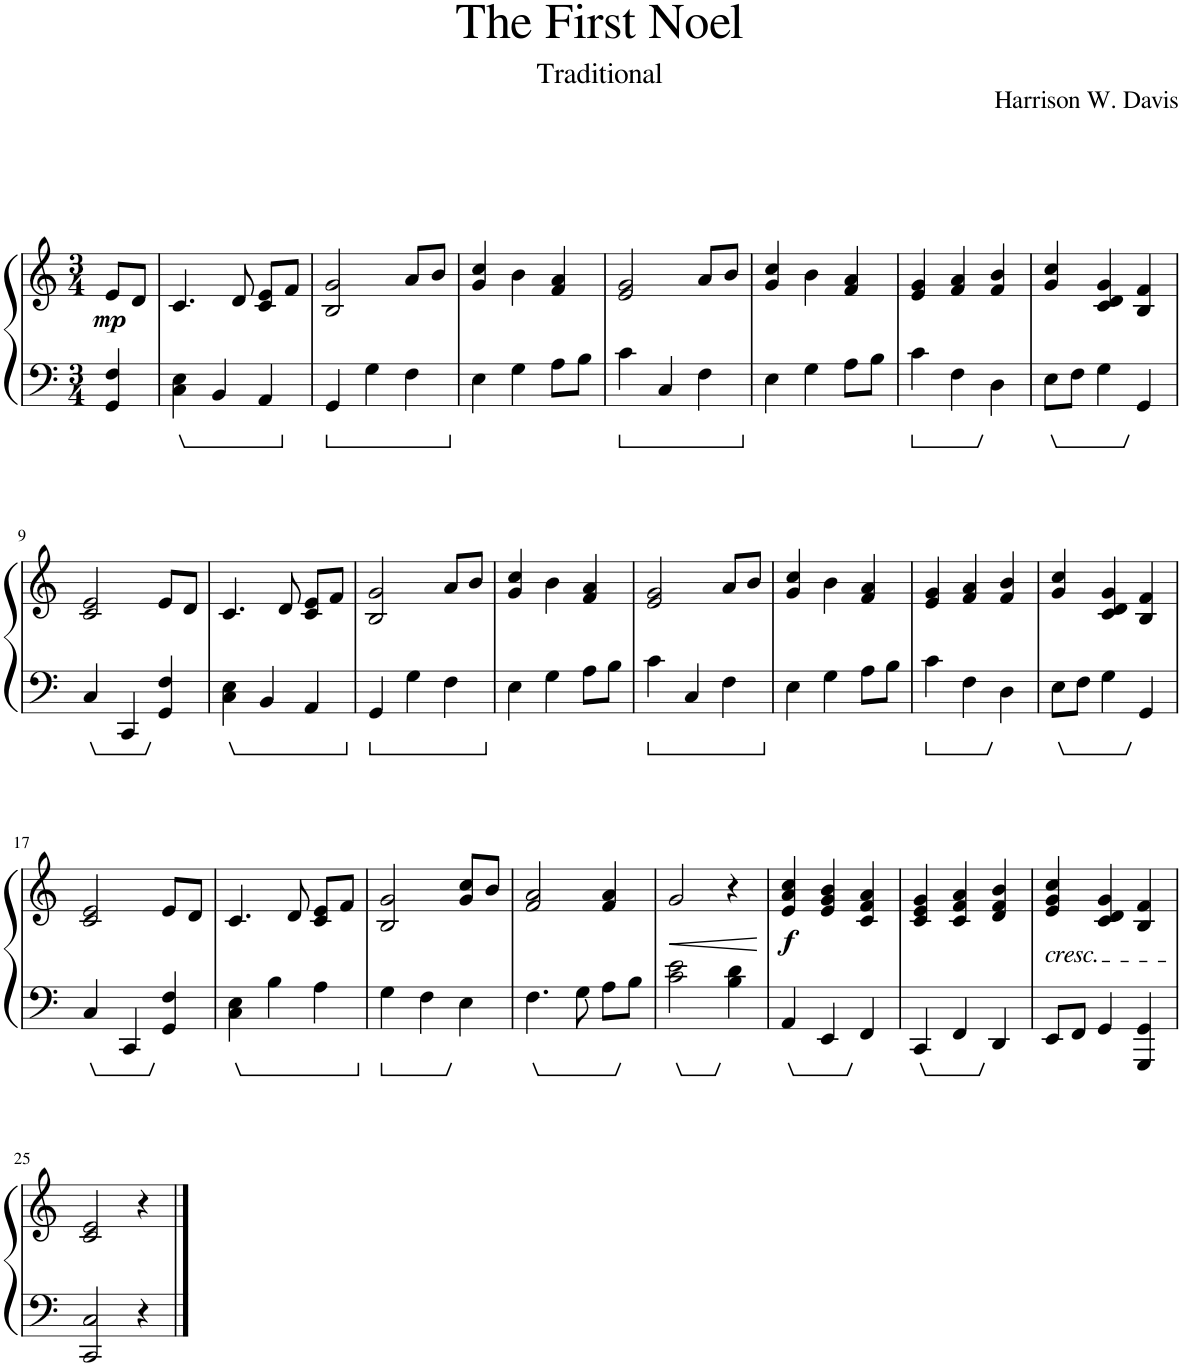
**kern	**kern	**dynam
*part1	*part1	*part1
*staff2	*staff1	*staff1/2
*I"Piano	*	*
*I'Pno.	*	*
*clefF4	*clefG2	*
*k[]	*k[]	*
*M3/4	*M3/4	*
=1	=1	=1
!	!	!LO:DY:b
4GG/ 4F/	8e/L	mp
.	8d/J	.
=2	=2	=2
4C\ 4E\	4.c/	.
4BB/	.	.
.	8d/	.
4AA/	8c/ 8e/L	.
.	8f/J	.
=3	=3	=3
4GG/	2B/ 2g/	.
4G\	.	.
4F\	8a/L	.
.	8b/J	.
=4	=4	=4
4E\	4g/ 4cc/	.
4G\	4b\	.
8A\L	4f/ 4a/	.
8B\J	.	.
=5	=5	=5
4c\	2e/ 2g/	.
4C/	.	.
4F\	8a/L	.
.	8b/J	.
=6	=6	=6
4E\	4g/ 4cc/	.
4G\	4b\	.
8A\L	4f/ 4a/	.
8B\J	.	.
=7	=7	=7
4c\	4e/ 4g/	.
4F\	4f/ 4a/	.
4D\	4f/ 4b/	.
=8	=8	=8
8E\L	4g/ 4cc/	.
8F\J	.	.
4G\	4c/ 4d/ 4g/	.
4GG/	4B/ 4f/	.
!!LO:LB:g=z
=9	=9	=9
4C/	2c/ 2e/	.
4CC/	.	.
4GG/ 4F/	8e/L	.
.	8d/J	.
=10	=10	=10
4C\ 4E\	4.c/	.
4BB/	.	.
.	8d/	.
4AA/	8c/ 8e/L	.
.	8f/J	.
=11	=11	=11
4GG/	2B/ 2g/	.
4G\	.	.
4F\	8a/L	.
.	8b/J	.
=12	=12	=12
4E\	4g/ 4cc/	.
4G\	4b\	.
8A\L	4f/ 4a/	.
8B\J	.	.
=13	=13	=13
4c\	2e/ 2g/	.
4C/	.	.
4F\	8a/L	.
.	8b/J	.
=14	=14	=14
4E\	4g/ 4cc/	.
4G\	4b\	.
8A\L	4f/ 4a/	.
8B\J	.	.
=15	=15	=15
4c\	4e/ 4g/	.
4F\	4f/ 4a/	.
4D\	4f/ 4b/	.
=16	=16	=16
8E\L	4g/ 4cc/	.
8F\J	.	.
4G\	4c/ 4d/ 4g/	.
4GG/	4B/ 4f/	.
!!LO:LB:g=z
=17	=17	=17
4C/	2c/ 2e/	.
4CC/	.	.
4GG/ 4F/	8e/L	.
.	8d/J	.
=18	=18	=18
4C\ 4E\	4.c/	.
4B\	.	.
.	8d/	.
4A\	8c/ 8e/L	.
.	8f/J	.
=19	=19	=19
4G\	2B/ 2g/	.
4F\	.	.
4E\	8g/ 8cc/L	.
.	8b/J	.
=20	=20	=20
4.F\	2f/ 2a/	.
8G\	.	.
8A\L	4f/ 4a/	.
8B\J	.	.
=21	=21	=21
!	!	!LO:HP:b
2c\ 2e\	2g/	<
4B\ 4d\	4r	.
.	.	[
=22	=22	=22
!	!	!LO:DY:b
4AA/	4e/ 4a/ 4cc/	f
4EE/	4e/ 4g/ 4b/	.
4FF/	4c/ 4f/ 4a/	.
=23	=23	=23
4CC/	4c/ 4e/ 4g/	.
4FF/	4c/ 4f/ 4a/	.
4DD/	4d/ 4f/ 4b/	.
=24	=24	=24
!	!LO:TX:b:i:t=cresc.	!
8EE/L	4e/ 4g/ 4cc/	.
8FF/J	.	.
4GG/	4c/ 4d/ 4g/	.
4GGG/ 4GG/	4B/ 4f/	.
!!LO:LB:g=z
=25	=25	=25
2CC/ 2C/	2c/ 2e/	.
4r	4r	.
==	==	==
*-	*-	*-
